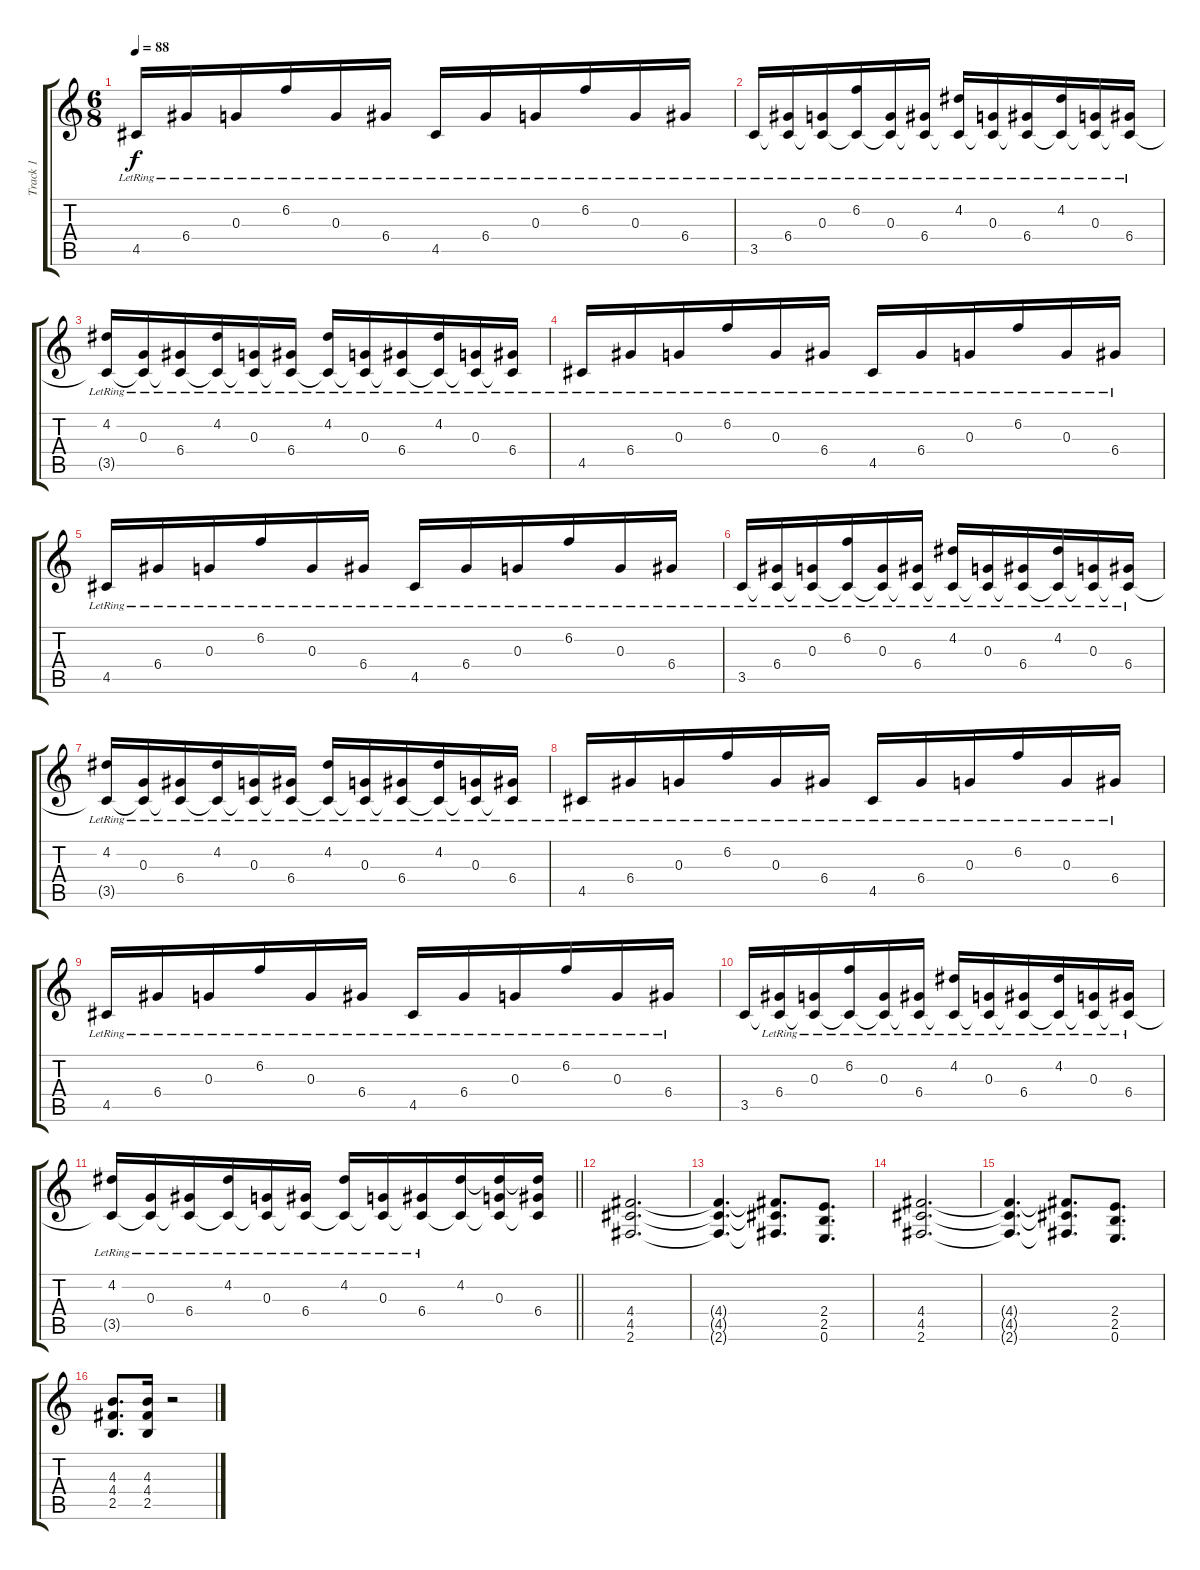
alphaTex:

\track ("Track 1" "Track 1") {instrument electricguitarclean}
\staff {score tabs}
\tuning (E4 B3 G3 D3 A2 E2) {hide}
\ts (6 8)
\tempo 88
\clef g2
\ks c
4.5{lr}.16{dy f} 6.4{lr}.16 0.3{lr}.16 6.2{lr}.16 0.3{lr}.16 6.4{lr}.16 4.5{lr}.16 6.4{lr}.16 0.3{lr}.16 6.2{lr}.16 0.3{lr}.16 6.4{lr}.16 |
3.5{lr}.16 (6.4{lr} 3.5{t}).16 (0.3{lr} 3.5{t}).16 (6.2{lr} 3.5{t}).16 (0.3{lr} 3.5{t}).16 (6.4{lr} 3.5{t}).16 (4.2{lr} 3.5{t}).16 (0.3{lr} 3.5{t}).16 (6.4{lr} 3.5{t}).16 (4.2{lr} 3.5{t}).16 (0.3{lr} 3.5{t}).16 (6.4{lr} 3.5{t}).16 |
(4.2{lr} 3.5{t}).16 (0.3{lr} 3.5{t}).16 (6.4{lr} 3.5{t}).16 (4.2{lr} 3.5{t}).16 (0.3{lr} 3.5{t}).16 (6.4{lr} 3.5{t}).16 (4.2{lr} 3.5{t}).16 (0.3{lr} 3.5{t}).16 (6.4{lr} 3.5{t}).16 (4.2{lr} 3.5{t}).16 (0.3{lr} 3.5{t}).16 (6.4{lr} 3.5{t}).16 |
4.5{lr}.16 6.4{lr}.16 0.3{lr}.16 6.2{lr}.16 0.3{lr}.16 6.4{lr}.16 4.5{lr}.16 6.4{lr}.16 0.3{lr}.16 6.2{lr}.16 0.3{lr}.16 6.4{lr}.16 |
4.5{lr}.16 6.4{lr}.16 0.3{lr}.16 6.2{lr}.16 0.3{lr}.16 6.4{lr}.16 4.5{lr}.16 6.4{lr}.16 0.3{lr}.16 6.2{lr}.16 0.3{lr}.16 6.4{lr}.16 |
3.5{lr}.16 (6.4{lr} 3.5{t}).16 (0.3{lr} 3.5{t}).16 (6.2{lr} 3.5{t}).16 (0.3{lr} 3.5{t}).16 (6.4{lr} 3.5{t}).16 (4.2{lr} 3.5{t}).16 (0.3{lr} 3.5{t}).16 (6.4{lr} 3.5{t}).16 (4.2{lr} 3.5{t}).16 (0.3{lr} 3.5{t}).16 (6.4{lr} 3.5{t}).16 |
(4.2{lr} 3.5{t}).16 (0.3{lr} 3.5{t}).16 (6.4{lr} 3.5{t}).16 (4.2{lr} 3.5{t}).16 (0.3{lr} 3.5{t}).16 (6.4{lr} 3.5{t}).16 (4.2{lr} 3.5{t}).16 (0.3{lr} 3.5{t}).16 (6.4{lr} 3.5{t}).16 (4.2{lr} 3.5{t}).16 (0.3{lr} 3.5{t}).16 (6.4{lr} 3.5{t}).16 |
4.5{lr}.16 6.4{lr}.16 0.3{lr}.16 6.2{lr}.16 0.3{lr}.16 6.4{lr}.16 4.5{lr}.16 6.4{lr}.16 0.3{lr}.16 6.2{lr}.16 0.3{lr}.16 6.4{lr}.16 |
4.5{lr}.16 6.4{lr}.16 0.3{lr}.16 6.2{lr}.16 0.3{lr}.16 6.4{lr}.16 4.5{lr}.16 6.4{lr}.16 0.3{lr}.16 6.2{lr}.16 0.3{lr}.16 6.4{lr}.16 |
3.5.16 (6.4{lr} 3.5{t}).16 (0.3{lr} 3.5{t}).16 (6.2{lr} 3.5{t}).16 (0.3{lr} 3.5{t}).16 (6.4{lr} 3.5{t}).16 (4.2{lr} 3.5{t}).16 (0.3{lr} 3.5{t}).16 (6.4{lr} 3.5{t}).16 (4.2{lr} 3.5{t}).16 (0.3{lr} 3.5{t}).16 (6.4{lr} 3.5{t}).16 |
\barLineRight lightlight
(4.2{lr} 3.5{t}).16 (0.3{lr} 3.5{t}).16 (6.4{lr} 3.5{t}).16 (4.2{lr} 3.5{t}).16 (0.3{lr} 3.5{t}).16 (6.4{lr} 3.5{t}).16 (4.2{lr} 3.5{t}).16 (0.3{lr} 3.5{t}).16 (6.4{lr} 3.5{t}).16 (4.2 3.5{t}).16 (4.2{t} 0.3 3.5{t}).16 (4.2{t} 6.4 3.5{t}).16 |
(4.4 4.5 2.6).2{d volume 16} |
(4.4{t} 4.5{t} 2.6{t}).4{d} (4.4{t} 4.5{t} 2.6{t}).8{d} (2.4 2.5 0.6).8{d} |
(4.4 4.5 2.6).2{d} |
(4.4{t} 4.5{t} 2.6{t}).4{d} (4.4{t} 4.5{t} 2.6{t}).8{d} (2.4 2.5 0.6).8{d} |
(4.3 4.4 2.5).8{d} (4.3 4.4 2.5).16 r.2
